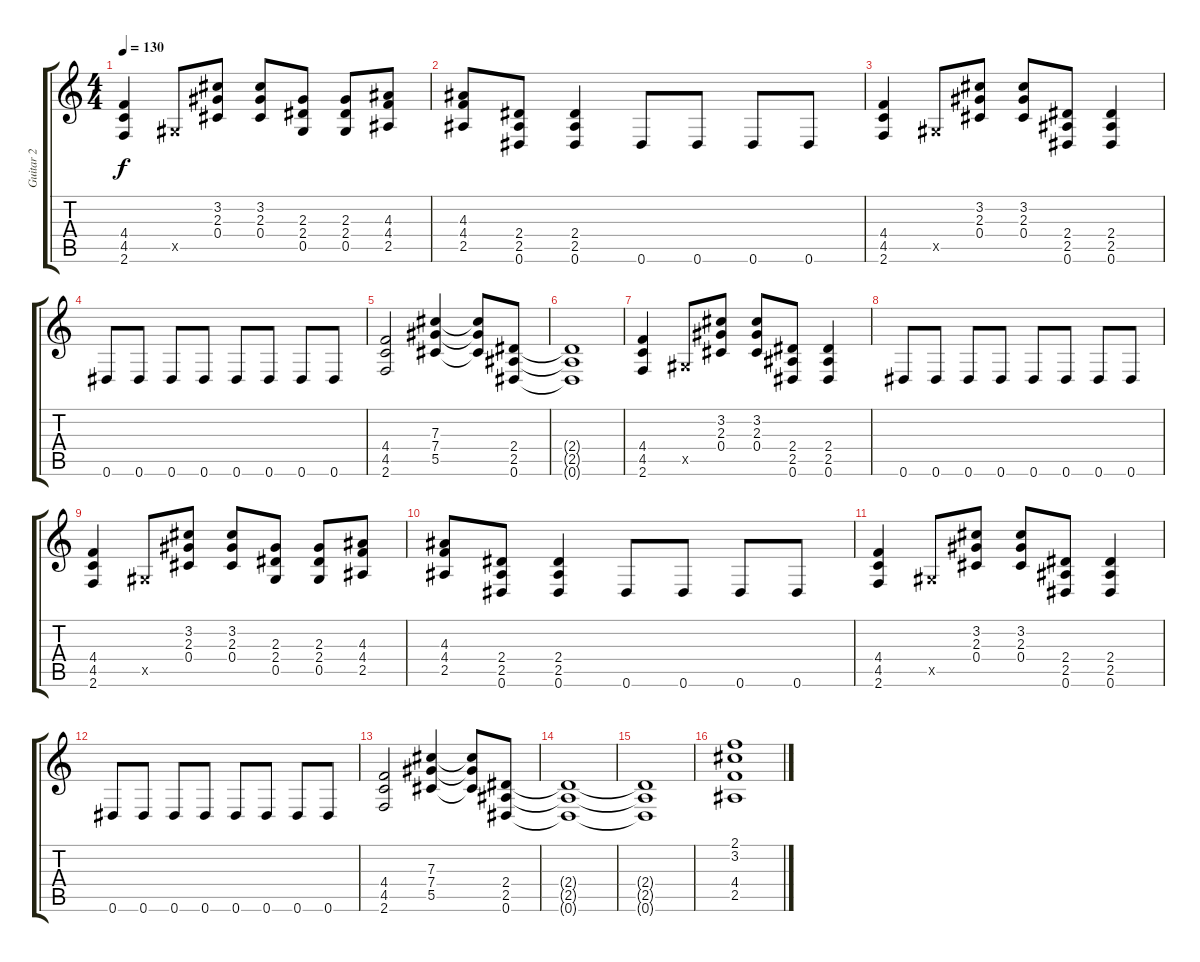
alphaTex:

\track ("Guitar 2" "Guitar 2") {instrument distortionguitar}
\staff {score tabs}
\tuning (Eb4 Bb3 Gb3 Db3 Ab2 Eb2) {hide}
\ts (4 4)
\tempo 130
\clef g2
\ks c
(4.4 4.5 2.6).4{dy f} 0.5{x}.8 (3.2 2.3 0.4).8 (3.2 2.3 0.4).8 (2.3 2.4 0.5).8 (2.3 2.4 0.5).8 (4.3 4.4 2.5).8 |
(4.3 4.4 2.5).8 (2.4 2.5 0.6).8 (2.4 2.5 0.6).4 0.6.8 0.6.8 0.6.8 0.6.8 |
(4.4 4.5 2.6).4 0.5{x}.8 (3.2 2.3 0.4).8 (3.2 2.3 0.4).8 (2.4 2.5 0.6).8 (2.4 2.5 0.6).4 |
0.6.8 0.6.8 0.6.8 0.6.8 0.6.8 0.6.8 0.6.8 0.6.8 |
(4.4 4.5 2.6).2 (7.3 7.4 5.5).4 (7.3{t} 7.4{t} 5.5{t}).8 (2.4 2.5 0.6).8 |
(2.4{t} 2.5{t} 0.6{t}).1 |
(4.4 4.5 2.6).4 0.5{x}.8 (3.2 2.3 0.4).8 (3.2 2.3 0.4).8 (2.4 2.5 0.6).8 (2.4 2.5 0.6).4 |
0.6.8 0.6.8 0.6.8 0.6.8 0.6.8 0.6.8 0.6.8 0.6.8 |
(4.4 4.5 2.6).4 0.5{x}.8 (3.2 2.3 0.4).8 (3.2 2.3 0.4).8 (2.3 2.4 0.5).8 (2.3 2.4 0.5).8 (4.3 4.4 2.5).8 |
(4.3 4.4 2.5).8 (2.4 2.5 0.6).8 (2.4 2.5 0.6).4 0.6.8 0.6.8 0.6.8 0.6.8 |
(4.4 4.5 2.6).4 0.5{x}.8 (3.2 2.3 0.4).8 (3.2 2.3 0.4).8 (2.4 2.5 0.6).8 (2.4 2.5 0.6).4 |
0.6.8 0.6.8 0.6.8 0.6.8 0.6.8 0.6.8 0.6.8 0.6.8 |
(4.4 4.5 2.6).2 (7.3 7.4 5.5).4 (7.3{t} 7.4{t} 5.5{t}).8 (2.4 2.5 0.6).8 |
(2.4{t} 2.5{t} 0.6{t}).1 |
(2.4{t} 2.5{t} 0.6{t}).1 |
(2.1 3.2 4.4 2.5).1
